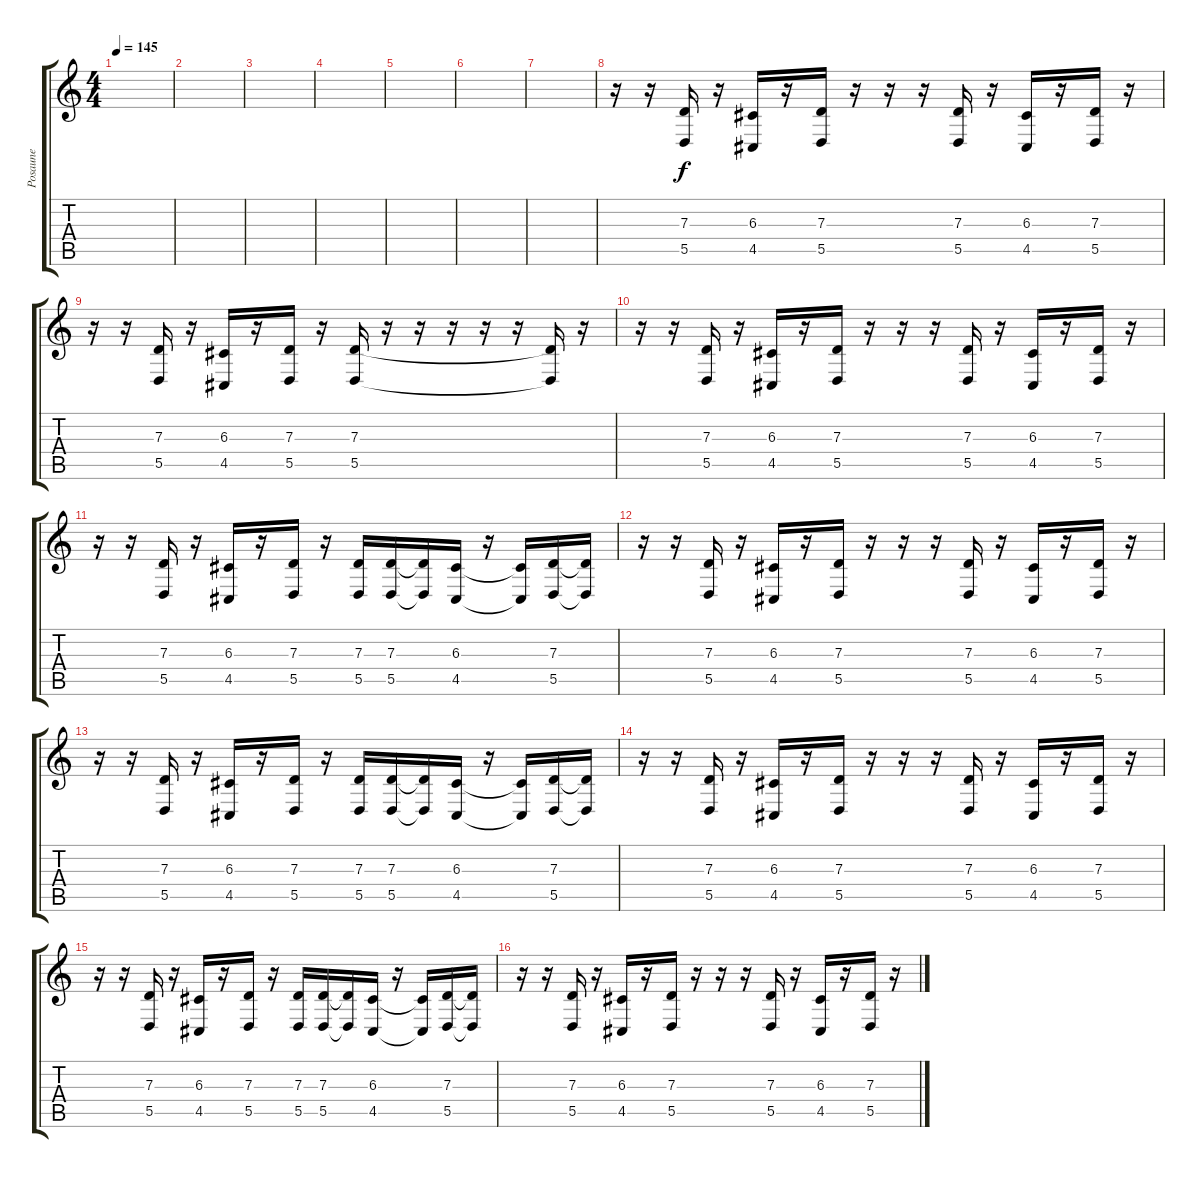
\track ("Posaune" "Posaune") {instrument trombone}
\staff {score tabs}
\tuning (E4 B3 G3 D3 A2 E2) {hide}
\ts (4 4)
\tempo 145
\clef g2
\ks c
|
|
|
|
|
|
|
r.16 r.16 (7.3 5.5).16 r.16 (6.3 4.5).16 r.16 (7.3 5.5).16 r.16 r.16 r.16 (7.3 5.5).16 r.16 (6.3 4.5).16 r.16 (7.3 5.5).16 r.16 |
r.16 r.16 (7.3 5.5).16 r.16 (6.3 4.5).16 r.16 (7.3 5.5).16 r.16 (7.3 5.5).16 r.16 r.16 r.16 r.16 r.16 (7.3{t} 5.5{t}).16 r.16 |
r.16 r.16 (7.3 5.5).16 r.16 (6.3 4.5).16 r.16 (7.3 5.5).16 r.16 r.16 r.16 (7.3 5.5).16 r.16 (6.3 4.5).16 r.16 (7.3 5.5).16 r.16 |
r.16 r.16 (7.3 5.5).16 r.16 (6.3 4.5).16 r.16 (7.3 5.5).16 r.16 (7.3 5.5).16 (7.3 5.5).16 (7.3{t} 5.5{t}).16 (6.3 4.5).16 r.16 (6.3{t} 4.5{t}).16 (7.3 5.5).16 (7.3{t} 5.5{t}).16 |
r.16 r.16 (7.3 5.5).16 r.16 (6.3 4.5).16 r.16 (7.3 5.5).16 r.16 r.16 r.16 (7.3 5.5).16 r.16 (6.3 4.5).16 r.16 (7.3 5.5).16 r.16 |
r.16 r.16 (7.3 5.5).16 r.16 (6.3 4.5).16 r.16 (7.3 5.5).16 r.16 (7.3 5.5).16 (7.3 5.5).16 (7.3{t} 5.5{t}).16 (6.3 4.5).16 r.16 (6.3{t} 4.5{t}).16 (7.3 5.5).16 (7.3{t} 5.5{t}).16 |
r.16 r.16 (7.3 5.5).16 r.16 (6.3 4.5).16 r.16 (7.3 5.5).16 r.16 r.16 r.16 (7.3 5.5).16 r.16 (6.3 4.5).16 r.16 (7.3 5.5).16 r.16 |
r.16 r.16 (7.3 5.5).16 r.16 (6.3 4.5).16 r.16 (7.3 5.5).16 r.16 (7.3 5.5).16 (7.3 5.5).16 (7.3{t} 5.5{t}).16 (6.3 4.5).16 r.16 (6.3{t} 4.5{t}).16 (7.3 5.5).16 (7.3{t} 5.5{t}).16 |
r.16 r.16 (7.3 5.5).16 r.16 (6.3 4.5).16 r.16 (7.3 5.5).16 r.16 r.16 r.16 (7.3 5.5).16 r.16 (6.3 4.5).16 r.16 (7.3 5.5).16 r.16
